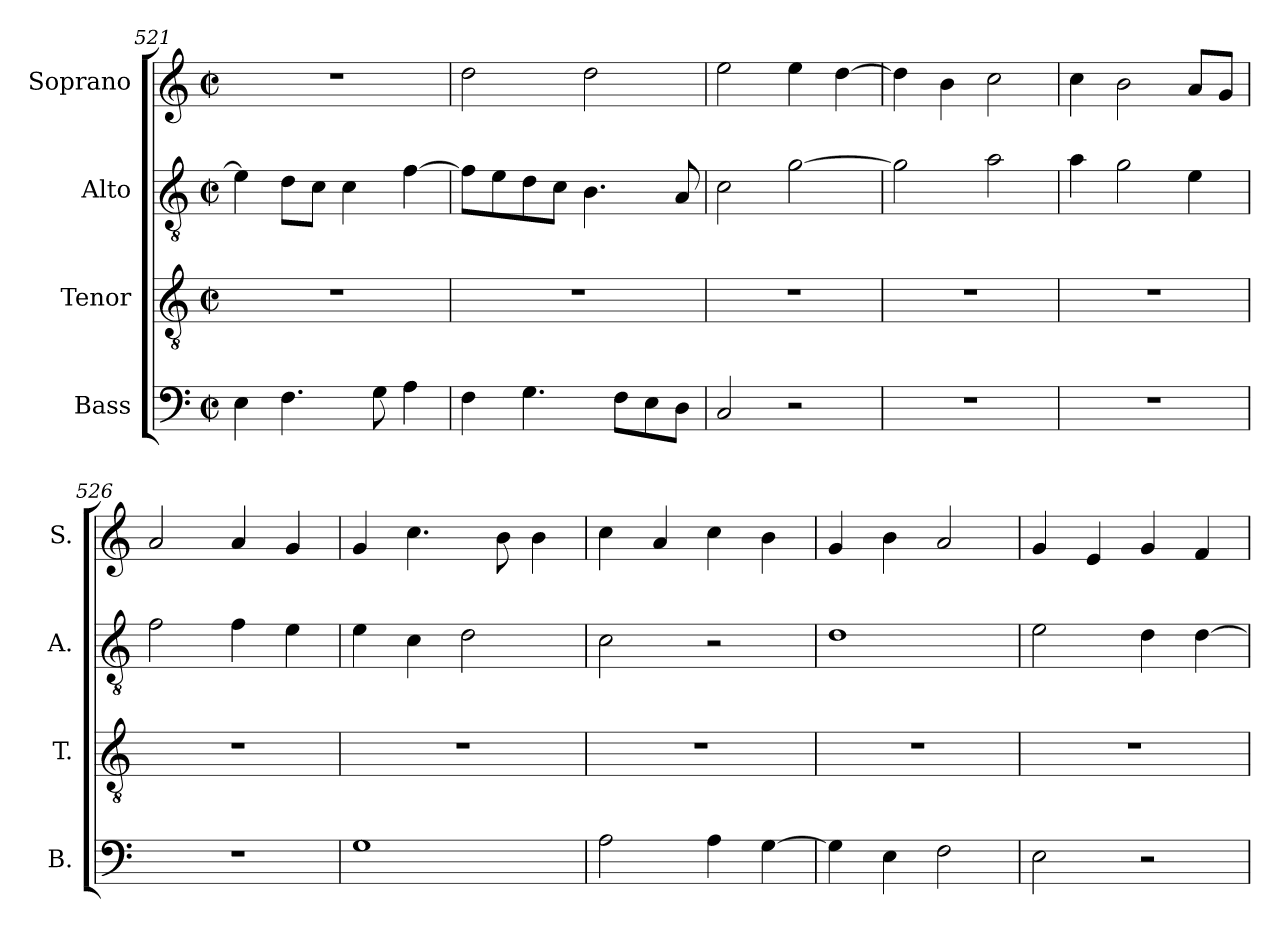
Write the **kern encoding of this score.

**kern	**kern	**kern	**kern
*part4	*part3	*part2	*part1
*staff4	*staff3	*staff2	*staff1
*I"Bass	*I"Tenor	*I"Alto	*I"Soprano
*I'B.	*I'T.	*I'A.	*I'S.
*clefF4	*clefGv2	*clefGv2	*clefG2
*k[]	*k[]	*k[]	*k[]
*C:	*C:	*C:	*C:
*M2/2	*M2/2	*M2/2	*M2/2
*met(c|)	*met(c|)	*met(c|)	*met(c|)
=521	=521	=521	=521
4E\	1r	4e\]	1r
4.F\	.	8d\L	.
.	.	8c\J	.
.	.	4c\	.
8G\	.	.	.
4A\	.	[>4f\	.
=522	=522	=522	=522
4F\	1r	8f\L]	2dd\
.	.	8e\	.
4.G\	.	8d\	.
.	.	8c\J	.
.	.	4.B\	2dd\
8F\L	.	.	.
8E\	.	.	.
8D\J	.	8A/	.
=523	=523	=523	=523
2C/	1r	2c\	2ee\
2r	.	[>2g\	4ee\
.	.	.	[>4dd\
=524	=524	=524	=524
1r	1r	2g\]	4dd\]
.	.	.	4b\
.	.	2a\	2cc\
=525	=525	=525	=525
1r	1r	4a\	4cc\
.	.	2g\	2b\
.	.	4e\	8a/L
.	.	.	8g/J
=526	=526	=526	=526
1r	1r	2f\	2a/
.	.	4f\	4a/
.	.	4e\	4g/
!!LO:LB:g=z
=527	=527	=527	=527
1G	1r	4e\	4g/
.	.	4c\	4.cc\
.	.	2d\	.
.	.	.	8b\
.	.	.	4b\
=528	=528	=528	=528
2A\	1r	2c\	4cc\
.	.	.	4a/
4A\	.	2r	4cc\
[>4G\	.	.	4b\
=529	=529	=529	=529
4G\]	1r	1d	4g/
4E\	.	.	4b\
2F\	.	.	2a/
=530	=530	=530	=530
2E\	1r	2e\	4g/
.	.	.	4e/
2r	.	4d\	4g/
.	.	[>4d\	4f/
=	=	=	=
*-	*-	*-	*-
